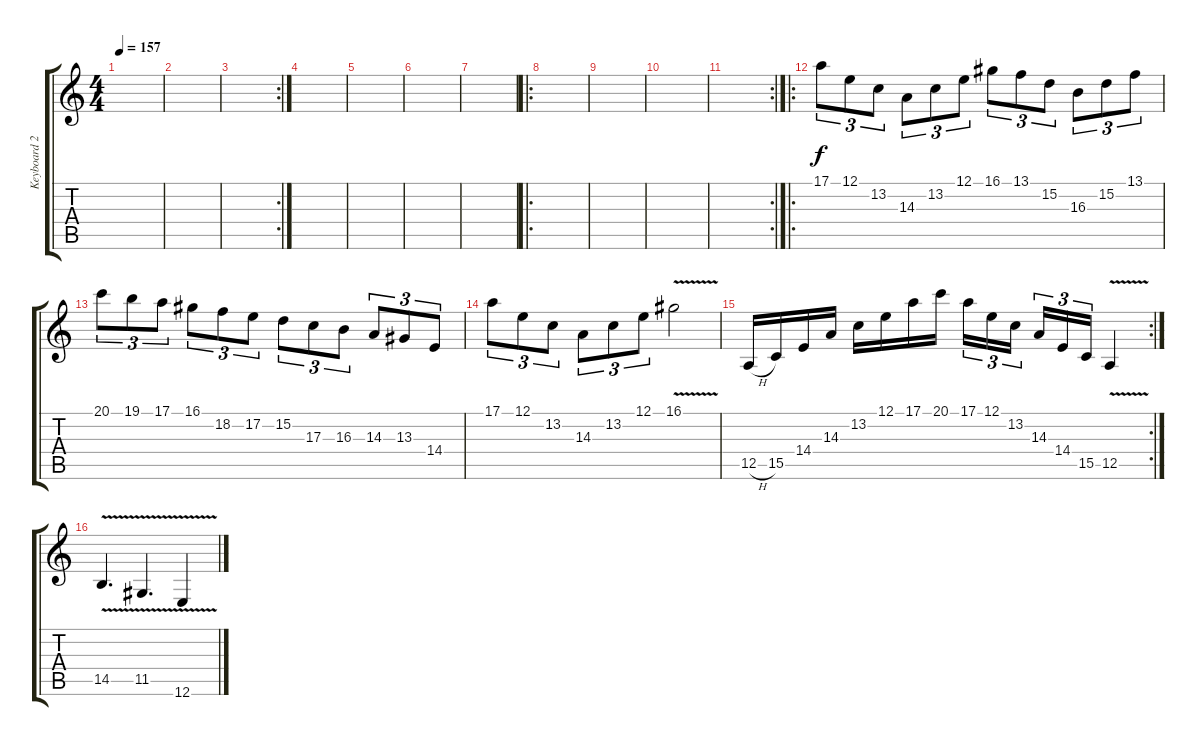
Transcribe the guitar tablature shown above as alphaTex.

\track ("Keyboard 2" "Keyboard 2") {instrument acousticgrandpiano}
\staff {score tabs}
\tuning (E4 B3 G3 D3 A2 E2) {hide}
\ts (4 4)
\tempo 157
\clef g2
\ks c
|
|
\rc 2
|
|
|
|
|
\ro
|
|
|
\rc 2
|
\ro
17.1.8{tu (3 2) instrument lead2sawtooth} 12.1.8{tu (3 2)} 13.2.8{tu (3 2)} 14.3.8{tu (3 2)} 13.2.8{tu (3 2)} 12.1.8{tu (3 2)} 16.1.8{tu (3 2)} 13.1.8{tu (3 2)} 15.2.8{tu (3 2)} 16.3.8{tu (3 2)} 15.2.8{tu (3 2)} 13.1.8{tu (3 2)} |
20.1.8{tu (3 2)} 19.1.8{tu (3 2)} 17.1.8{tu (3 2)} 16.1.8{tu (3 2)} 18.2.8{tu (3 2)} 17.2.8{tu (3 2)} 15.2.8{tu (3 2)} 17.3.8{tu (3 2)} 16.3.8{tu (3 2)} 14.3.8{tu (3 2)} 13.3.8{tu (3 2)} 14.4.8{tu (3 2)} |
17.1.8{tu (3 2)} 12.1.8{tu (3 2)} 13.2.8{tu (3 2)} 14.3.8{tu (3 2)} 13.2.8{tu (3 2)} 12.1.8{tu (3 2)} 16.1{v}.2 |
\rc 2
12.5{h}.16 15.5.16 14.4.16 14.3.16 13.2.16 12.1.16 17.1.16 20.1.16 17.1.16{tu (3 2)} 12.1.16{tu (3 2)} 13.2.16{tu (3 2)} 14.3.16{tu (3 2)} 14.4.16{tu (3 2)} 15.5.16{tu (3 2)} 12.5{v}.4 |
14.5{v}.4{d volume 15 instrument lead2sawtooth} 11.5{v}.4{d} 12.6{v}.4
